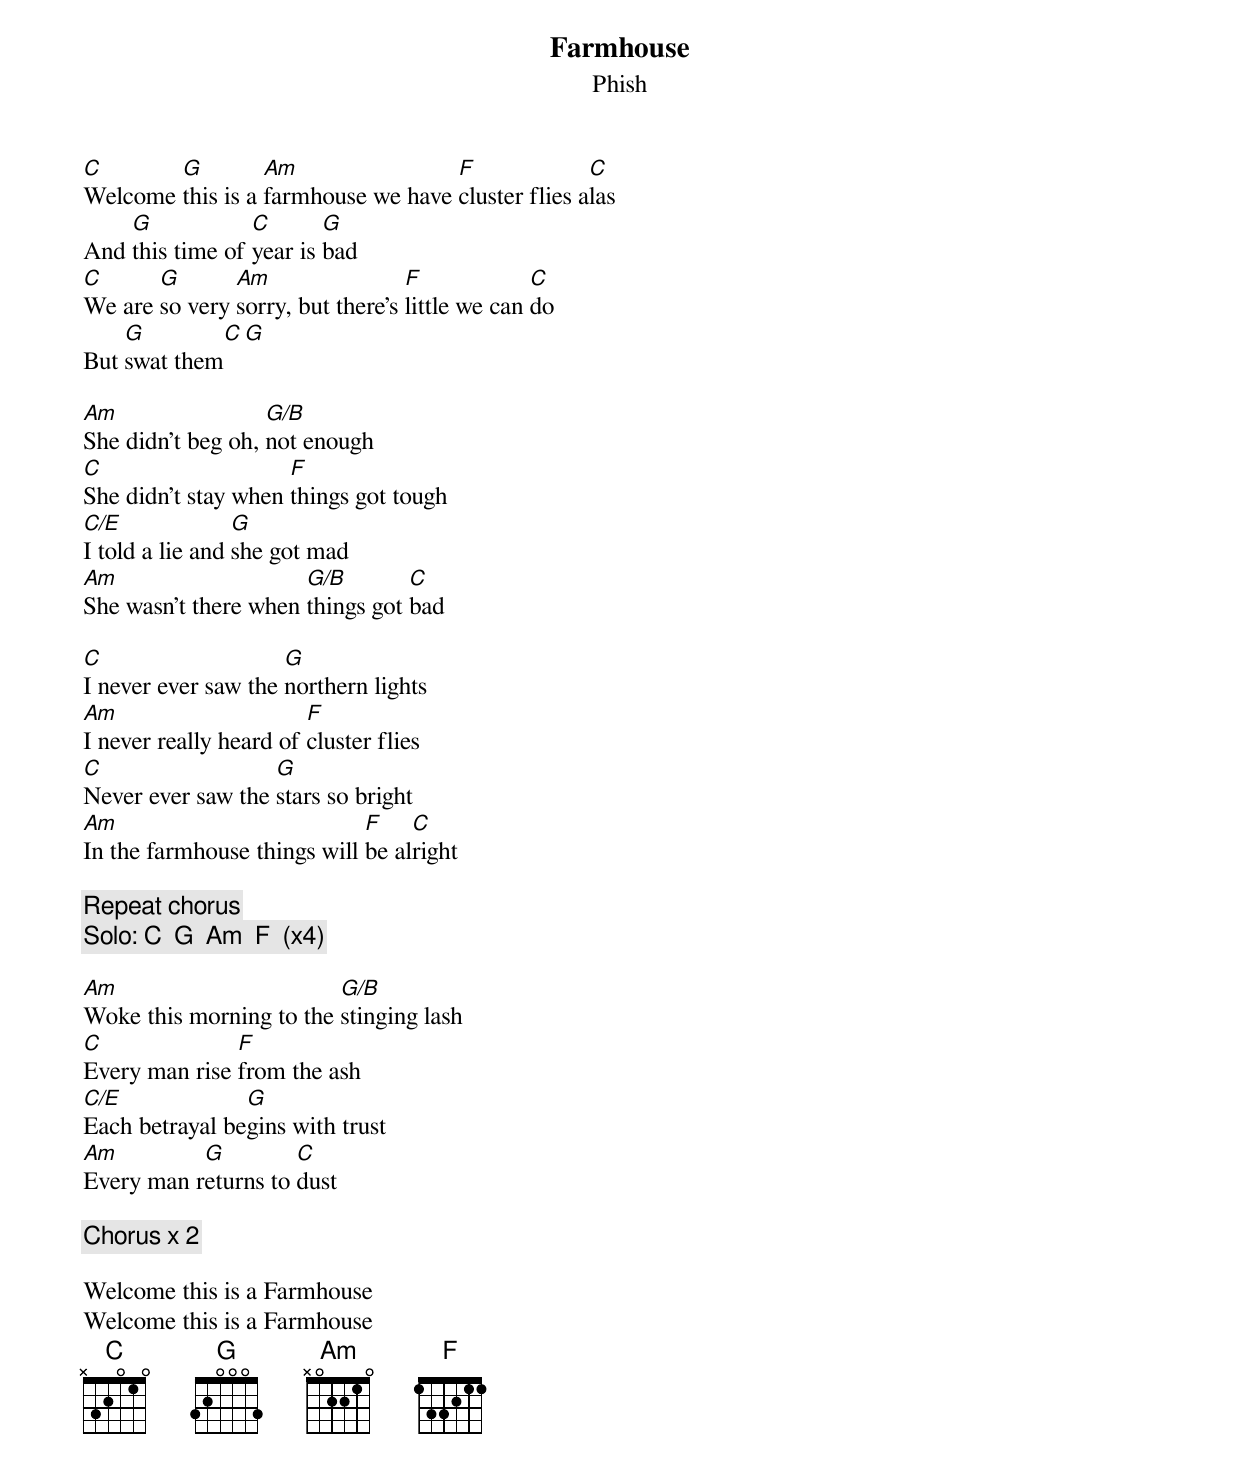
{t: Farmhouse}
{st: Phish}

C       G         Am                F              C
Welcome this is a farmhouse we have cluster flies alas
    G            C       G
And this time of year is bad
C      G       Am                 F             C
We are so very sorry, but there's little we can do
    G        C  G
But swat them

Am                 G/B
She didn't beg oh, not enough
C                    F
She didn't stay when things got tough
C/E              G
I told a lie and she got mad
Am                    G/B        C
She wasn't there when things got bad

C                    G
I never ever saw the northern lights
Am                      F
I never really heard of cluster flies
C                  G
Never ever saw the stars so bright
Am                           F    C
In the farmhouse things will be alright

{c: Repeat chorus}
{c: Solo: C  G  Am  F  (x4) }

Am                       G/B
Woke this morning to the stinging lash
C              F
Every man rise from the ash
C/E             G
Each betrayal begins with trust
Am         G         C
Every man returns to dust

{c: Chorus x 2 }

Welcome this is a Farmhouse
Welcome this is a Farmhouse
